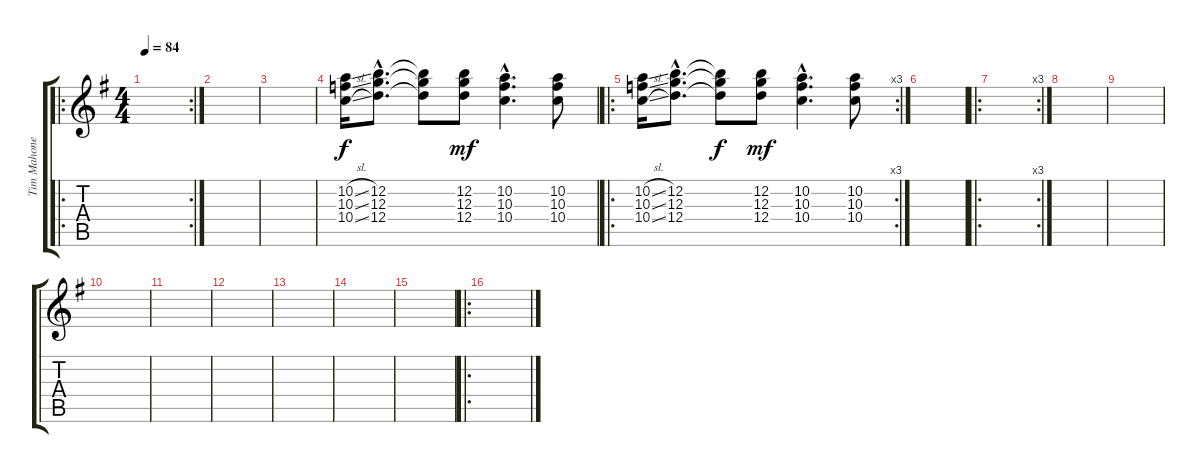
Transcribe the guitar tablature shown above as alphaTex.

\track ("Tim Mahoney (Guitar 2)" "Tim Mahone") {instrument electricguitarjazz}
\staff {score tabs}
\tuning (E4 B3 G3 D3 A2 E2) {hide}
\ro
\rc 2
\ts (4 4)
\tempo 84
\clef g2
\ks g
|
|
|
(10.2{sl} 10.3{sl} 10.4{sl}).16 (12.2{hac} 12.3{hac} 12.4{hac}).8{d} (12.2{t} 12.3{t} 12.4{t}).8{dy f} (12.2 12.3 12.4).8{dy mf} (10.2{hac} 10.3{hac} 10.4{hac}).4{d} (10.2 10.3 10.4).8 |
\ro
\rc 3
(10.2{sl} 10.3{sl} 10.4{sl}).16 (12.2{hac} 12.3{hac} 12.4{hac}).8{d} (12.2{t} 12.3{t} 12.4{t}).8{dy f} (12.2 12.3 12.4).8{dy mf} (10.2{hac} 10.3{hac} 10.4{hac}).4{d} (10.2 10.3 10.4).8 |
|
\ro
\rc 3
|
|
|
|
|
|
|
|
|
\ro
